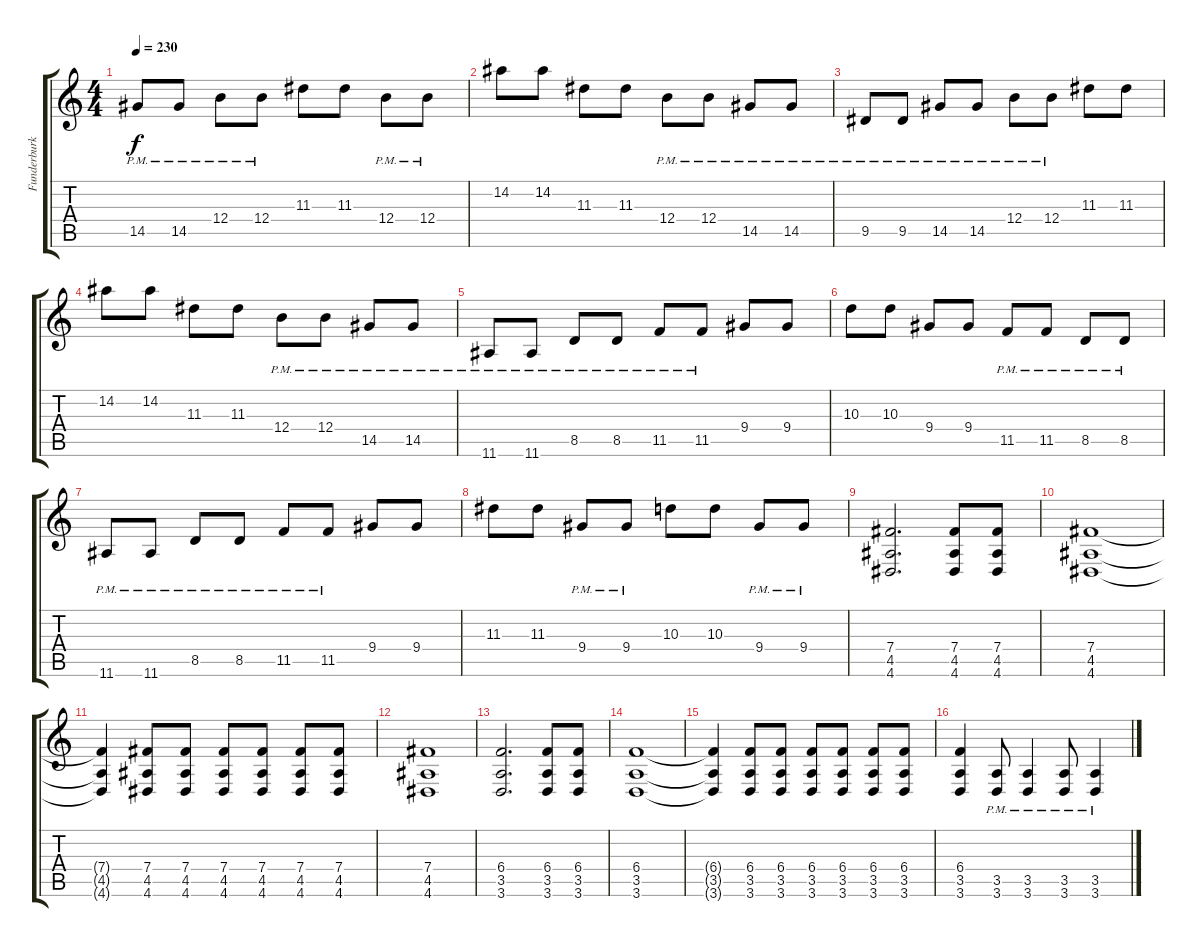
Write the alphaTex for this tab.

\track ("Funderburk Rhythm" "Funderburk") {instrument overdrivenguitar}
\staff {score tabs}
\tuning (Db4 Ab3 E3 B2 Gb2 B1) {hide}
\ts (4 4)
\tempo 230
\clef g2
\ks c
14.5{pm}.8{dy f} 14.5{pm}.8 12.4{pm}.8 12.4{pm}.8 11.3.8 11.3.8 12.4{pm}.8 12.4{pm}.8 |
14.2.8 14.2.8 11.3.8 11.3.8 12.4{pm}.8 12.4{pm}.8 14.5{pm}.8 14.5{pm}.8 |
9.5{pm}.8 9.5{pm}.8 14.5{pm}.8 14.5{pm}.8 12.4{pm}.8 12.4{pm}.8 11.3.8 11.3.8 |
14.2.8 14.2.8 11.3.8 11.3.8 12.4{pm}.8 12.4{pm}.8 14.5{pm}.8 14.5{pm}.8 |
11.6{pm}.8 11.6{pm}.8 8.5{pm}.8 8.5{pm}.8 11.5{pm}.8 11.5{pm}.8 9.4.8 9.4.8 |
10.3.8 10.3.8 9.4.8 9.4.8 11.5{pm}.8 11.5{pm}.8 8.5{pm}.8 8.5{pm}.8 |
11.6{pm}.8 11.6{pm}.8 8.5{pm}.8 8.5{pm}.8 11.5{pm}.8 11.5{pm}.8 9.4.8 9.4.8 |
11.3.8 11.3.8 9.4{pm}.8 9.4{pm}.8 10.3.8 10.3.8 9.4{pm}.8 9.4{pm}.8 |
(7.4 4.5 4.6).2{d} (7.4 4.5 4.6).8 (7.4 4.5 4.6).8 |
(7.4 4.5 4.6).1 |
(7.4{t} 4.5{t} 4.6{t}).4 (7.4 4.5 4.6).8 (7.4 4.5 4.6).8 (7.4 4.5 4.6).8 (7.4 4.5 4.6).8 (7.4 4.5 4.6).8 (7.4 4.5 4.6).8 |
(7.4 4.5 4.6).1 |
(6.4 3.5 3.6).2{d} (6.4 3.5 3.6).8 (6.4 3.5 3.6).8 |
(6.4 3.5 3.6).1 |
(6.4{t} 3.5{t} 3.6{t}).4 (6.4 3.5 3.6).8 (6.4 3.5 3.6).8 (6.4 3.5 3.6).8 (6.4 3.5 3.6).8 (6.4 3.5 3.6).8 (6.4 3.5 3.6).8 |
(6.4 3.5 3.6).4 (3.5{pm} 3.6{pm}).8 (3.5{pm} 3.6{pm}).4 (3.5{pm} 3.6{pm}).8 (3.5{pm} 3.6{pm}).4
